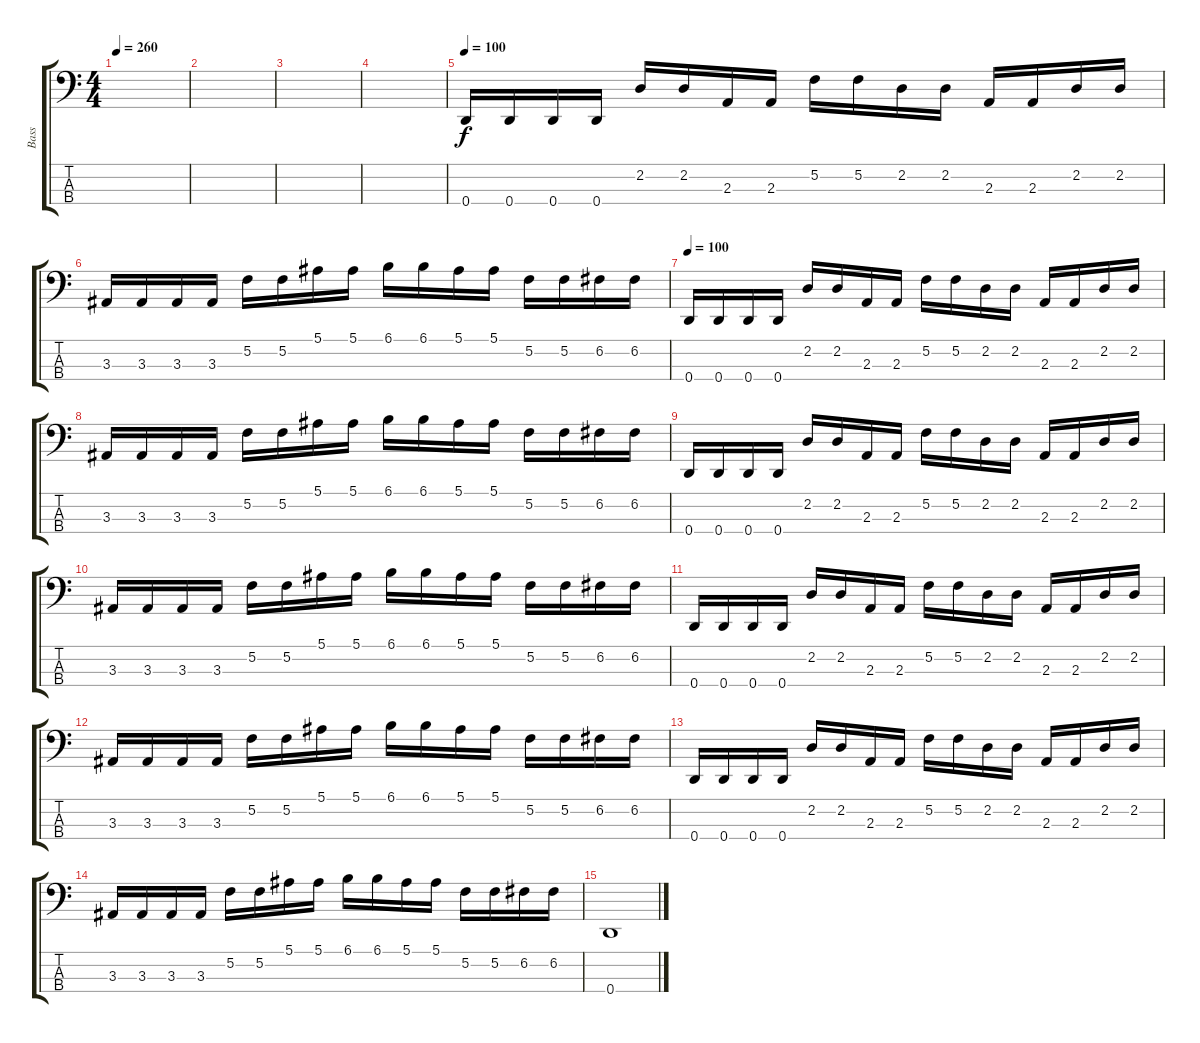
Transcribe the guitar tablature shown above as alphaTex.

\track ("Bass" "Bass") {instrument electricbassfinger}
\staff {score tabs}
\tuning (F2 C2 G1 D1) {hide}
\ts (4 4)
\tempo 260
\clef f4
\ks c
|
|
|
|
\tempo 100
0.4.16 0.4.16 0.4.16 0.4.16 2.2.16 2.2.16 2.3.16 2.3.16 5.2.16 5.2.16 2.2.16 2.2.16 2.3.16 2.3.16 2.2.16 2.2.16 |
3.3.16 3.3.16 3.3.16 3.3.16 5.2.16 5.2.16 5.1.16 5.1.16 6.1.16 6.1.16 5.1.16 5.1.16 5.2.16 5.2.16 6.2.16 6.2.16 |
\tempo 100
0.4.16 0.4.16 0.4.16 0.4.16 2.2.16 2.2.16 2.3.16 2.3.16 5.2.16 5.2.16 2.2.16 2.2.16 2.3.16 2.3.16 2.2.16 2.2.16 |
3.3.16 3.3.16 3.3.16 3.3.16 5.2.16 5.2.16 5.1.16 5.1.16 6.1.16 6.1.16 5.1.16 5.1.16 5.2.16 5.2.16 6.2.16 6.2.16 |
0.4.16 0.4.16 0.4.16 0.4.16 2.2.16 2.2.16 2.3.16 2.3.16 5.2.16 5.2.16 2.2.16 2.2.16 2.3.16 2.3.16 2.2.16 2.2.16 |
3.3.16 3.3.16 3.3.16 3.3.16 5.2.16 5.2.16 5.1.16 5.1.16 6.1.16 6.1.16 5.1.16 5.1.16 5.2.16 5.2.16 6.2.16 6.2.16 |
0.4.16 0.4.16 0.4.16 0.4.16 2.2.16 2.2.16 2.3.16 2.3.16 5.2.16 5.2.16 2.2.16 2.2.16 2.3.16 2.3.16 2.2.16 2.2.16 |
3.3.16 3.3.16 3.3.16 3.3.16 5.2.16 5.2.16 5.1.16 5.1.16 6.1.16 6.1.16 5.1.16 5.1.16 5.2.16 5.2.16 6.2.16 6.2.16 |
0.4.16 0.4.16 0.4.16 0.4.16 2.2.16 2.2.16 2.3.16 2.3.16 5.2.16 5.2.16 2.2.16 2.2.16 2.3.16 2.3.16 2.2.16 2.2.16 |
3.3.16 3.3.16 3.3.16 3.3.16 5.2.16 5.2.16 5.1.16 5.1.16 6.1.16 6.1.16 5.1.16 5.1.16 5.2.16 5.2.16 6.2.16 6.2.16 |
0.4.1
